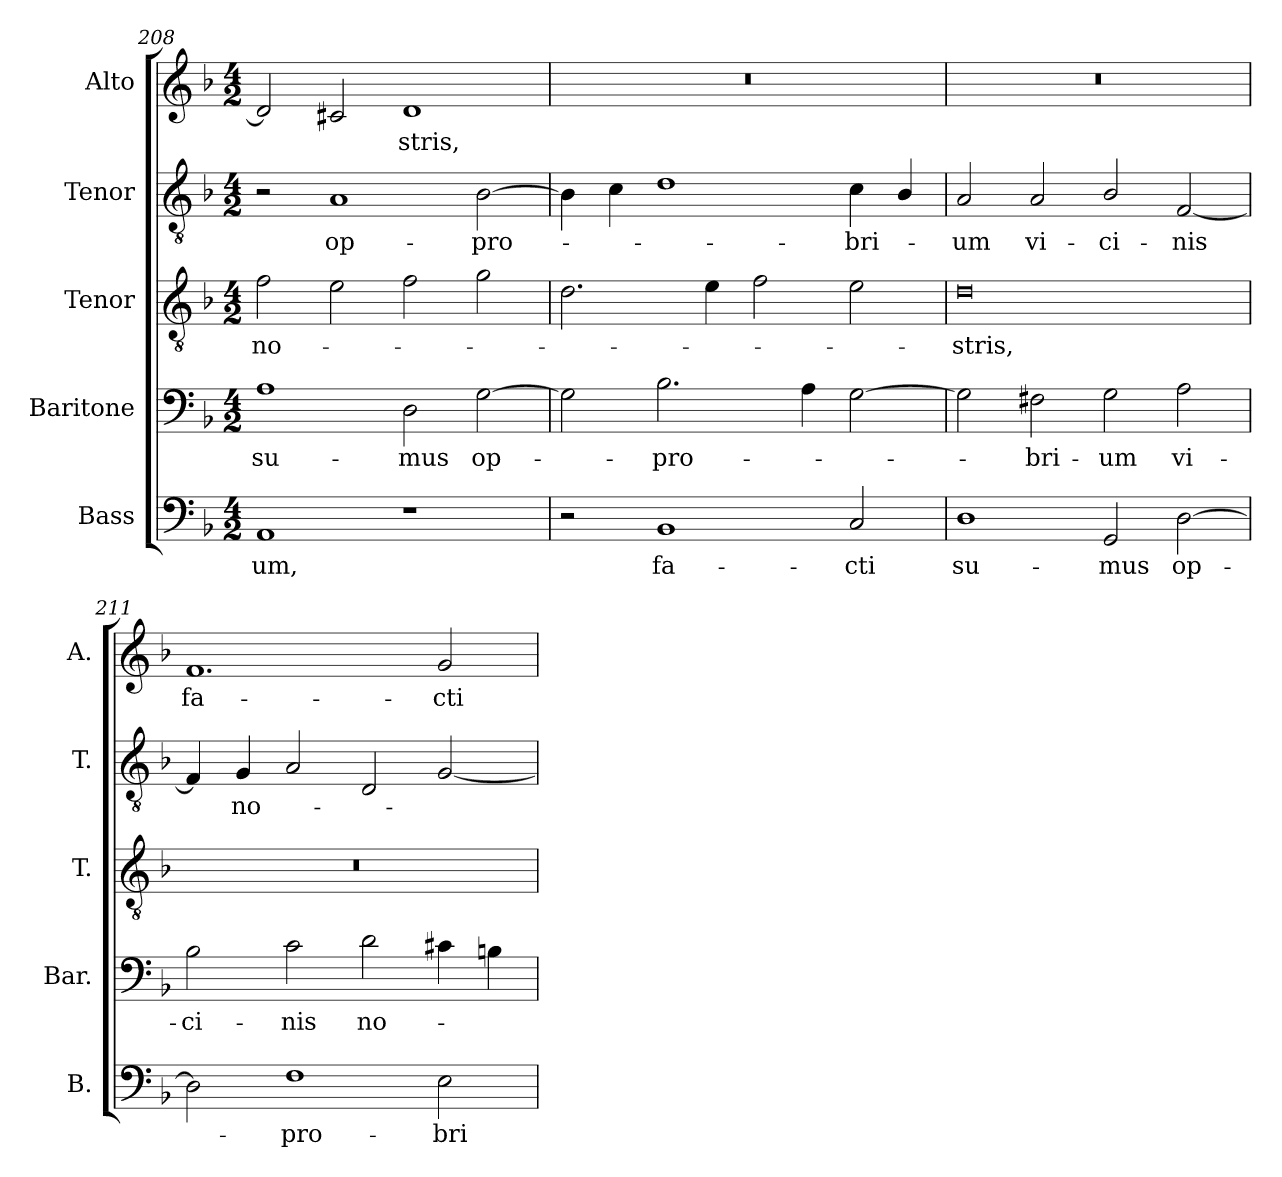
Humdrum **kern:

**kern	**text	**kern	**text	**kern	**text	**kern	**text	**kern	**text
*part5	*part5	*part4	*part4	*part3	*part3	*part2	*part2	*part1	*part1
*staff5	*staff5	*staff4	*staff4	*staff3	*staff3	*staff2	*staff2	*staff1	*staff1
*I"Bass	*	*I"Baritone	*	*I"Tenor	*	*I"Tenor	*	*I"Alto	*
*I'B.	*	*I'Bar.	*	*I'T.	*	*I'T.	*	*I'A.	*
*clefF4	*	*clefF4	*	*clefGv2	*	*clefGv2	*	*clefG2	*
*	*	*	*	*ITrd7c12	*	*ITrd7c12	*	*	*
*k[b-]	*	*k[b-]	*	*k[b-]	*	*k[b-]	*	*k[b-]	*
*F:	*	*F:	*	*F:	*	*F:	*	*F:	*
*M4/2	*	*M4/2	*	*M4/2	*	*M4/2	*	*M4/2	*
=208	=208	=208	=208	=208	=208	=208	=208	=208	=208
!	!LO:LY:b:color=#000000	!	!	!	!	!	!	!	!
!	!	!	!LO:LY:b:color=#000000	!	!	!	!	!	!
!	!	!	!	!	!LO:LY:b:color=#000000	!	!	!	!
1AAi	-um,	1Ai	su-	2Fi\	no-	2r	.	2di/]	.
!	!	!	!	!	!	!	!LO:LY:b:color=#000000	!	!
.	.	.	.	2Ei\	.	1AAi	op-	2c#Xi/	.
!	!	!	!LO:LY:b:color=#000000	!	!	!	!	!	!
!	!	!	!	!	!	!	!	!	!LO:LY:b:color=#000000
1r	.	2Di\	-mus	2Fi\	.	.	.	1di	-stris,
!	!	!	!LO:LY:b:color=#000000	!	!	!	!	!	!
!	!	!	!	!	!	!	!LO:LY:b:color=#000000	!	!
.	.	[2Gi\	op-	2Gi\	.	[2BB-i\	-pro-	.	.
!!LO:LB:g=z
=209	=209	=209	=209	=209	=209	=209	=209	=209	=209
!	!	!	!	!	!	!	!	!LO:N:vis=1	!
2r	.	2Gi\]	.	2.Di\	.	4BB-i\]	.	0r	.
.	.	.	.	.	.	4Ci\	.	.	.
!	!LO:LY:b:color=#000000	!	!	!	!	!	!	!	!
!	!	!	!LO:LY:b:color=#000000	!	!	!	!	!	!
1BB-i	fa-	2.B-i\	-pro-	.	.	1Di	.	.	.
.	.	.	.	4Ei\	.	.	.	.	.
.	.	.	.	2Fi\	.	.	.	.	.
.	.	4Ai\	.	.	.	.	.	.	.
!	!LO:LY:b:color=#000000	!	!	!	!	!	!	!	!
!	!	!	!	!	!	!	!LO:LY:b:color=#000000	!	!
2Ci/	-cti	[2Gi\	.	2Ei\	.	4Ci\	-bri-	.	.
.	.	.	.	.	.	4BB-i/	.	.	.
=210	=210	=210	=210	=210	=210	=210	=210	=210	=210
!	!LO:LY:b:color=#000000	!	!	!	!	!	!	!	!
!	!	!	!	!	!LO:LY:b:color=#000000	!	!	!	!
!	!	!	!	!	!	!	!LO:LY:b:color=#000000	!LO:N:vis=1	!
1Di	su-	2Gi\]	.	0Di	-stris,	2AAi/	-um	0r	.
!	!	!	!LO:LY:b:color=#000000	!	!	!	!	!	!
!	!	!	!	!	!	!	!LO:LY:b:color=#000000	!	!
.	.	2F#Xi\	-bri-	.	.	2AAi/	vi-	.	.
!	!LO:LY:b:color=#000000	!	!	!	!	!	!	!	!
!	!	!	!LO:LY:b:color=#000000	!	!	!	!	!	!
!	!	!	!	!	!	!	!LO:LY:b:color=#000000	!	!
2GGi/	-mus	2Gi\	-um	.	.	2BB-i/	-ci-	.	.
!	!LO:LY:b:color=#000000	!	!	!	!	!	!	!	!
!	!	!	!LO:LY:b:color=#000000	!	!	!	!	!	!
!	!	!	!	!	!	!	!LO:LY:b:color=#000000	!	!
[2Di\	op-	2Ai\	vi-	.	.	[2FFi/	-nis	.	.
=211	=211	=211	=211	=211	=211	=211	=211	=211	=211
!	!	!	!LO:LY:b:color=#000000	!LO:N:vis=1	!	!	!	!	!
!	!	!	!	!	!	!	!	!	!LO:LY:b:color=#000000
2Di\]	.	2B-i\	-ci-	0r	.	4FFi/]	.	1.fi	fa-
!	!	!	!	!	!	!	!LO:LY:b:color=#000000	!	!
.	.	.	.	.	.	4GGi/	no-	.	.
!	!LO:LY:b:color=#000000	!	!	!	!	!	!	!	!
!	!	!	!LO:LY:b:color=#000000	!	!	!	!	!	!
1Fi	-pro-	2ci\	-nis	.	.	2AAi/	.	.	.
!	!	!	!LO:LY:b:color=#000000	!	!	!	!	!	!
.	.	2di\	no-	.	.	2DDi/	.	.	.
!	!LO:LY:b:color=#000000	!	!	!	!	!	!	!	!
!	!	!	!	!	!	!	!	!	!LO:LY:b:color=#000000
2Ei\	-bri-	4c#Xi\	.	.	.	[2GGi/	.	2gi/	-cti
.	.	4Bni\	.	.	.	.	.	.	.
=	=	=	=	=	=	=	=	=	=
*-	*-	*-	*-	*-	*-	*-	*-	*-	*-
